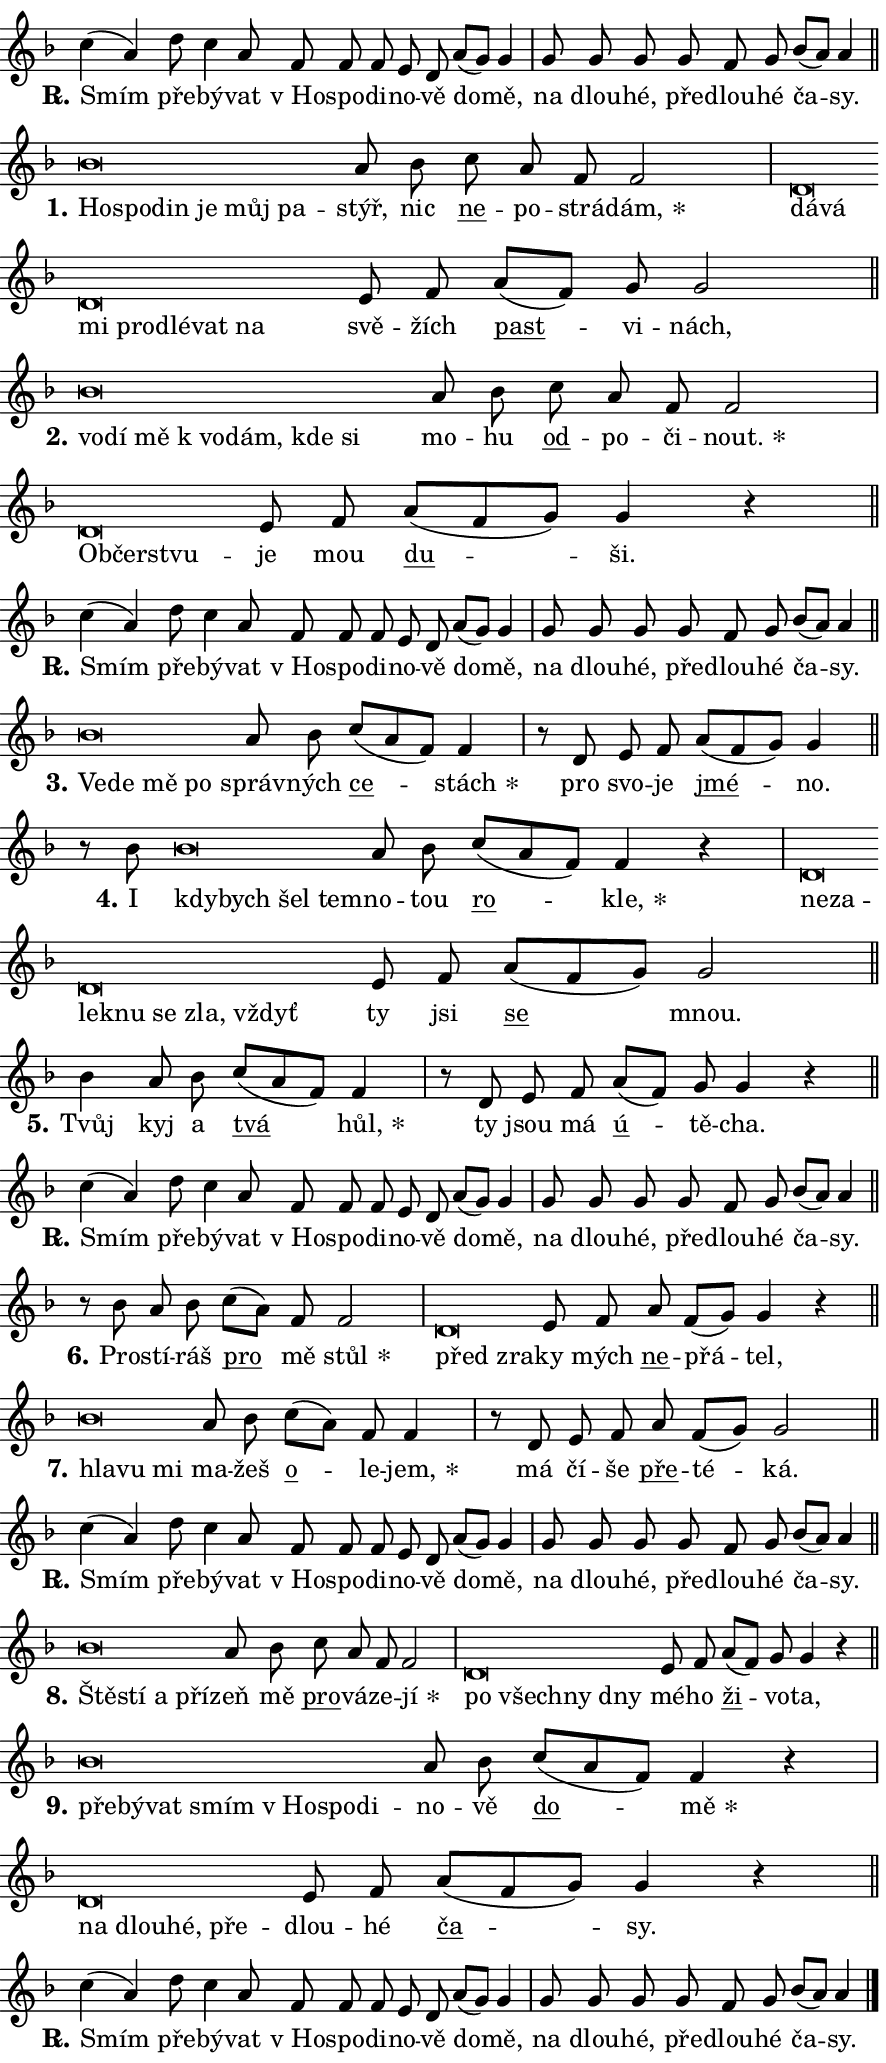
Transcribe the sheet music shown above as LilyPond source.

\version "2.24.0"
\header { tagline = "" }
\paper {
  indent = 0\cm
  top-margin = 0\cm
  right-margin = 0.13\cm % to fit lyric hyphens
  bottom-margin = 0\cm
  left-margin = 0\cm
  paper-width = 15\cm
  page-breaking = #ly:one-page-breaking
  system-system-spacing.basic-distance = #11
  score-system-spacing.basic-distance = #11
  ragged-last = ##f
}


%% Author: Thomas Morley
%% https://lists.gnu.org/archive/html/lilypond-user/2020-05/msg00002.html
#(define (line-position grob)
"Returns position of @var[grob} in current system:
   @code{'start}, if at first time-step
   @code{'end}, if at last time-step
   @code{'middle} otherwise
"
  (let* ((col (ly:item-get-column grob))
         (ln (ly:grob-object col 'left-neighbor))
         (rn (ly:grob-object col 'right-neighbor))
         (col-to-check-left (if (ly:grob? ln) ln col))
         (col-to-check-right (if (ly:grob? rn) rn col))
         (break-dir-left
           (and
             (ly:grob-property col-to-check-left 'non-musical #f)
             (ly:item-break-dir col-to-check-left)))
         (break-dir-right
           (and
             (ly:grob-property col-to-check-right 'non-musical #f)
             (ly:item-break-dir col-to-check-right))))
        (cond ((eqv? 1 break-dir-left) 'start)
              ((eqv? -1 break-dir-right) 'end)
              (else 'middle))))

#(define (tranparent-at-line-position vctor)
  (lambda (grob)
  "Relying on @code{line-position} select the relevant enry from @var{vctor}.
Used to determine transparency,"
    (case (line-position grob)
      ((end) (not (vector-ref vctor 0)))
      ((middle) (not (vector-ref vctor 1)))
      ((start) (not (vector-ref vctor 2))))))

noteHeadBreakVisibility =
#(define-music-function (break-visibility)(vector?)
"Makes @code{NoteHead}s transparent relying on @var{break-visibility}"
#{
  \override NoteHead.transparent =
    #(tranparent-at-line-position break-visibility)
#})

#(define delete-ledgers-for-transparent-note-heads
  (lambda (grob)
    "Reads whether a @code{NoteHead} is transparent.
If so this @code{NoteHead} is removed from @code{'note-heads} from
@var{grob}, which is supposed to be @code{LedgerLineSpanner}.
As a result ledgers are not printed for this @code{NoteHead}"
    (let* ((nhds-array (ly:grob-object grob 'note-heads))
           (nhds-list
             (if (ly:grob-array? nhds-array)
                 (ly:grob-array->list nhds-array)
                 '()))
           ;; Relies on the transparent-property being done before
           ;; Staff.LedgerLineSpanner.after-line-breaking is executed.
           ;; This is fragile ...
           (to-keep
             (remove
               (lambda (nhd)
                 (ly:grob-property nhd 'transparent #f))
               nhds-list)))
      ;; TODO find a better method to iterate over grob-arrays, similiar
      ;; to filter/remove etc for lists
      ;; For now rebuilt from scratch
      (set! (ly:grob-object grob 'note-heads)  '())
      (for-each
        (lambda (nhd)
          (ly:pointer-group-interface::add-grob grob 'note-heads nhd))
        to-keep))))

squashNotes = {
  \override NoteHead.X-extent = #'(-0.2 . 0.2)
  \override NoteHead.Y-extent = #'(-0.75 . 0)
  \override NoteHead.stencil =
    #(lambda (grob)
       (let ((pos (ly:grob-property grob 'staff-position)))
         (begin
           (if (< pos -7) (display "ERROR: Lower brevis then expected\n") (display ""))
           (if (<= pos -6) ly:text-interface::print ly:note-head::print))))
}
unSquashNotes = {
  \revert NoteHead.X-extent
  \revert NoteHead.Y-extent
  \revert NoteHead.stencil
}

hideNotes = \noteHeadBreakVisibility #begin-of-line-visible
unHideNotes = \noteHeadBreakVisibility #all-visible

% work-around for resetting accidentals
% https://lilypond.org/doc/v2.23/Documentation/notation/displaying-rhythms#unmetered-music
cadenzaMeasure = {
  \cadenzaOff
  \partial 1024 s1024
  \cadenzaOn
}

#(define-markup-command (accent layout props text) (markup?)
  "Underline accented syllable"
  (interpret-markup layout props
    #{\markup \override #'(offset . 4.3) \underline { #text }#}))

responsum = \markup \concat {
  "R" \hspace #-1.05 \path #0.1 #'((moveto 0 0.07) (lineto 0.9 0.8)) \hspace #0.05 "."
}

spaceSize = #0.6828661417322834 % exact space size for TeX Gyre Schola

\layout {
  \context {
    \Staff
    \remove "Time_signature_engraver"
    \override LedgerLineSpanner.after-line-breaking = #delete-ledgers-for-transparent-note-heads
  }
  \context {
    \Lyrics {
      \override LyricSpace.minimum-distance = \spaceSize
      \override LyricText.font-name = #"TeX Gyre Schola"
      \override LyricText.font-size = 1
      \override StanzaNumber.font-name = #"TeX Gyre Schola Bold"
      \override StanzaNumber.font-size = 1
    }
  }
  \context {
    \Score 
    \override NoteHead.text =
      #(lambda (grob) 
        (let ((pos (ly:grob-property grob 'staff-position)))
          #{\markup {
            \combine
              \halign #-0.55 \raise #(if (= pos -6) 0 0.5) \override #'(thickness . 2) \draw-line #'(3.2 . 0)
              \musicglyph "noteheads.sM1"
          }#}))
  }
}

% magnetic-lyrics.ily
%
%   written by
%     Jean Abou Samra <jean@abou-samra.fr>
%     Werner Lemberg <wl@gnu.org>
%
%   adapted by
%     Jiri Hon <jiri.hon@gmail.com>
%
% Version 2022-Apr-15

% https://www.mail-archive.com/lilypond-user@gnu.org/msg149350.html

#(define (Left_hyphen_pointer_engraver context)
   "Collect syllable-hyphen-syllable occurrences in lyrics and store
them in properties.  This engraver only looks to the left.  For
example, if the lyrics input is @code{foo -- bar}, it does the
following.

@itemize @bullet
@item
Set the @code{text} property of the @code{LyricHyphen} grob between
@q{foo} and @q{bar} to @code{foo}.

@item
Set the @code{left-hyphen} property of the @code{LyricText} grob with
text @q{foo} to the @code{LyricHyphen} grob between @q{foo} and
@q{bar}.
@end itemize

Use this auxiliary engraver in combination with the
@code{lyric-@/text::@/apply-@/magnetic-@/offset!} hook."
   (let ((hyphen #f)
         (text #f))
     (make-engraver
      (acknowledgers
       ((lyric-syllable-interface engraver grob source-engraver)
        (set! text grob)))
      (end-acknowledgers
       ((lyric-hyphen-interface engraver grob source-engraver)
        ;(when (not (grob::has-interface grob 'lyric-space-interface))
          (set! hyphen grob)));)
      ((stop-translation-timestep engraver)
       (when (and text hyphen)
         (ly:grob-set-object! text 'left-hyphen hyphen))
       (set! text #f)
       (set! hyphen #f)))))

#(define (lyric-text::apply-magnetic-offset! grob)
   "If the space between two syllables is less than the value in
property @code{LyricText@/.details@/.squash-threshold}, move the right
syllable to the left so that it gets concatenated with the left
syllable.

Use this function as a hook for
@code{LyricText@/.after-@/line-@/breaking} if the
@code{Left_@/hyphen_@/pointer_@/engraver} is active."
   (let ((hyphen (ly:grob-object grob 'left-hyphen #f)))
     (when hyphen
       (let ((left-text (ly:spanner-bound hyphen LEFT)))
         (when (grob::has-interface left-text 'lyric-syllable-interface)
           (let* ((common (ly:grob-common-refpoint grob left-text X))
                  (this-x-ext (ly:grob-extent grob common X))
                  (left-x-ext
                   (begin
                     ;; Trigger magnetism for left-text.
                     (ly:grob-property left-text 'after-line-breaking)
                     (ly:grob-extent left-text common X)))
                  ;; `delta` is the gap width between two syllables.
                  (delta (- (interval-start this-x-ext)
                            (interval-end left-x-ext)))
                  (details (ly:grob-property grob 'details))
                  (threshold (assoc-get 'squash-threshold details 0.2)))
             (when (< delta threshold)
               (let* (;; We have to manipulate the input text so that
                      ;; ligatures crossing syllable boundaries are not
                      ;; disabled.  For languages based on the Latin
                      ;; script this is essentially a beautification.
                      ;; However, for non-Western scripts it can be a
                      ;; necessity.
                      (lt (ly:grob-property left-text 'text))
                      (rt (ly:grob-property grob 'text))
                      (is-space (grob::has-interface hyphen 'lyric-space-interface))
                      (space (if is-space " " ""))
                      (extra-delta (if is-space spaceSize 0))
                      ;; Append new syllable.
                      (ltrt-space (if (and (string? lt) (string? rt))
                                (string-append lt space rt)
                                (make-concat-markup (list lt space rt))))
                      ;; Right-align `ltrt` to the right side.
                      (ltrt-space-markup (grob-interpret-markup
                               grob
                               (make-translate-markup
                                (cons (interval-length this-x-ext) 0)
                                (make-right-align-markup ltrt-space)))))
                 (begin
                   ;; Don't print `left-text`.
                   (ly:grob-set-property! left-text 'stencil #f)
                   ;; Set text and stencil (which holds all collected
                   ;; syllables so far) and shift it to the left.
                   (ly:grob-set-property! grob 'text ltrt-space)
                   (ly:grob-set-property! grob 'stencil ltrt-space-markup)
                   (ly:grob-translate-axis! grob (- (- delta extra-delta)) X))))))))))


#(define (lyric-hyphen::displace-bounds-first grob)
   ;; Make very sure this callback isn't triggered too early.
   (let ((left (ly:spanner-bound grob LEFT))
         (right (ly:spanner-bound grob RIGHT)))
     (ly:grob-property left 'after-line-breaking)
     (ly:grob-property right 'after-line-breaking)
     (ly:lyric-hyphen::print grob)))

squashThreshold = #0.4

\layout {
  \context {
    \Lyrics
    \consists #Left_hyphen_pointer_engraver
    \override LyricText.after-line-breaking =
      #lyric-text::apply-magnetic-offset!
    \override LyricHyphen.stencil = #lyric-hyphen::displace-bounds-first
    \override LyricText.details.squash-threshold = \squashThreshold
    \override LyricHyphen.minimum-distance = 0
    \override LyricHyphen.minimum-length = \squashThreshold
  }
}

squashText = \override LyricText.details.squash-threshold = 9999
unSquashText = \override LyricText.details.squash-threshold = \squashThreshold

leftText = \override LyricText.self-alignment-X = #LEFT
unLeftText = \revert LyricText.self-alignment-X

starOffset = #(lambda (grob) 
                (let ((x_offset (ly:self-alignment-interface::aligned-on-x-parent grob)))
                  (if (= x_offset 0) 0 (+ x_offset 1.2))))

star = #(define-music-function (syllable)(string?)
"Append star separator at the end of a syllable"
#{
  \once \override LyricText.X-offset = #starOffset
  \lyricmode { \markup {
    #syllable
    \override #'((font-name . "TeX Gyre Schola Bold")) \hspace #0.2 \lower #0.65 \larger "*"
  } }
#})

starAccent = #(define-music-function (syllable)(string?)
"Append star separator at the end of a syllable and make accent"
#{
  \once \override LyricText.X-offset = #starOffset
  \lyricmode { \markup {
    \accent #syllable
    \override #'((font-name . "TeX Gyre Schola Bold")) \hspace #0.2 \lower #0.65 \larger "*"
  } }
#})

breath = #(define-music-function (syllable)(string?)
"Append breathing indicator at the end of a syllable"
#{
  \lyricmode { \markup { #syllable "+" } }
#})

optionalBreath = #(define-music-function (syllable)(string?)
"Append optional breathing indicator at the end of a syllable"
#{
  \lyricmode { \markup { #syllable "(+)" } }
#})


\score {
    <<
        \new Voice = "melody" { \cadenzaOn \key f \major \relative { c''4( a) d8 c4 a8 \bar "" f f f \bar "" e d \bar "" a'[( g)] g4 \cadenzaMeasure \bar "|" g8 g g \bar "" g f g \bar "" bes[( a)] a4 \cadenzaMeasure \bar "||" \break } }
        \new Lyrics \lyricsto "melody" { \lyricmode { \set stanza = \responsum
Smím pře -- bý -- vat "v Ho" -- spo -- di -- no -- vě do -- mě, na dlou -- hé, pře -- dlou -- hé ča -- sy. } }
    >>
    \layout {}
}

\score {
    <<
        \new Voice = "melody" { \cadenzaOn \key f \major \relative { \squashNotes bes'\breve*1/16 \hideNotes \breve*1/16 \bar "" \breve*1/16 \bar "" \breve*1/16 \bar "" \breve*1/16 \breve*1/16 \bar "" \unHideNotes \unSquashNotes a8 bes \bar "" c a f f2 \cadenzaMeasure \bar "|" \squashNotes d\breve*1/16 \hideNotes \breve*1/16 \bar "" \breve*1/16 \bar "" \breve*1/16 \bar "" \breve*1/16 \bar "" \breve*1/16 \breve*1/16 \bar "" \unHideNotes \unSquashNotes e8 f \bar "" a[( f)] g g2 \cadenzaMeasure \bar "||" \break } }
        \new Lyrics \lyricsto "melody" { \lyricmode { \set stanza = "1."
\leftText Ho -- \squashText spo -- din je můj pa -- \unLeftText \unSquashText stýř, nic \markup \accent ne -- po -- strá -- \star dám, \leftText dá -- \squashText vá mi pro -- dlé -- vat na \unLeftText \unSquashText svě -- žích \markup \accent past -- vi -- nách, } }
    >>
    \layout {}
}

\score {
    <<
        \new Voice = "melody" { \cadenzaOn \key f \major \relative { \squashNotes bes'\breve*1/16 \hideNotes \breve*1/16 \bar "" \breve*1/16 \bar "" \breve*1/16 \bar "" \breve*1/16 \bar "" \breve*1/16 \breve*1/16 \bar "" \unHideNotes \unSquashNotes a8 bes \bar "" c a f f2 \cadenzaMeasure \bar "|" \squashNotes d\breve*1/16 \hideNotes \breve*1/16 \breve*1/16 \bar "" \unHideNotes \unSquashNotes e8 f \bar "" a[( f g)] g4 r \cadenzaMeasure \bar "||" \break } }
        \new Lyrics \lyricsto "melody" { \lyricmode { \set stanza = "2."
\leftText vo -- \squashText dí mě "k vo" -- dám, kde si \unLeftText \unSquashText mo -- hu \markup \accent od -- po -- či -- \star nout. \leftText Ob -- \squashText čerst -- vu -- \unLeftText \unSquashText je mou \markup \accent du -- ši. } }
    >>
    \layout {}
}

\score {
    <<
        \new Voice = "melody" { \cadenzaOn \key f \major \relative { c''4( a) d8 c4 a8 \bar "" f f f \bar "" e d \bar "" a'[( g)] g4 \cadenzaMeasure \bar "|" g8 g g \bar "" g f g \bar "" bes[( a)] a4 \cadenzaMeasure \bar "||" \break } }
        \new Lyrics \lyricsto "melody" { \lyricmode { \set stanza = \responsum
Smím pře -- bý -- vat "v Ho" -- spo -- di -- no -- vě do -- mě, na dlou -- hé, pře -- dlou -- hé ča -- sy. } }
    >>
    \layout {}
}

\score {
    <<
        \new Voice = "melody" { \cadenzaOn \key f \major \relative { \squashNotes bes'\breve*1/16 \hideNotes \breve*1/16 \bar "" \breve*1/16 \breve*1/16 \bar "" \unHideNotes \unSquashNotes a8 bes \bar "" c[( a f)] f4 \cadenzaMeasure \bar "|" r8 d8 e8 f \bar "" a[( f g)] g4 \cadenzaMeasure \bar "||" \break } }
        \new Lyrics \lyricsto "melody" { \lyricmode { \set stanza = "3."
\leftText Ve -- \squashText de mě po \unLeftText \unSquashText správ -- ných \markup \accent ce -- \star stách pro svo -- je \markup \accent jmé -- no. } }
    >>
    \layout {}
}

\score {
    <<
        \new Voice = "melody" { \cadenzaOn \key f \major \relative { r8 bes' \squashNotes bes\breve*1/16 \hideNotes \breve*1/16 \bar "" \breve*1/16 \breve*1/16 \bar "" \unHideNotes \unSquashNotes a8 bes \bar "" c[( a f)] f4 r \cadenzaMeasure \bar "|" \squashNotes d\breve*1/16 \hideNotes \breve*1/16 \bar "" \breve*1/16 \bar "" \breve*1/16 \bar "" \breve*1/16 \bar "" \breve*1/16 \breve*1/16 \bar "" \unHideNotes \unSquashNotes e8 f \bar "" a[( f g)] g2 \cadenzaMeasure \bar "||" \break } }
        \new Lyrics \lyricsto "melody" { \lyricmode { \set stanza = "4."
I \leftText kdy -- \squashText bych šel tem -- \unLeftText \unSquashText no -- tou \markup \accent ro -- \star kle, \leftText ne -- \squashText za -- lek -- nu se zla, vždyť \unLeftText \unSquashText ty jsi \markup \accent se mnou. } }
    >>
    \layout {}
}

\score {
    <<
        \new Voice = "melody" { \cadenzaOn \key f \major \relative { bes'4 a8 bes \bar "" c[( a f)] f4 \cadenzaMeasure \bar "|" r8 d e8 f \bar "" a[( f)] g g4 r \cadenzaMeasure \bar "||" \break } }
        \new Lyrics \lyricsto "melody" { \lyricmode { \set stanza = "5."
Tvůj kyj a \markup \accent tvá \star hůl, ty jsou má \markup \accent ú -- tě -- cha. } }
    >>
    \layout {}
}

\score {
    <<
        \new Voice = "melody" { \cadenzaOn \key f \major \relative { c''4( a) d8 c4 a8 \bar "" f f f \bar "" e d \bar "" a'[( g)] g4 \cadenzaMeasure \bar "|" g8 g g \bar "" g f g \bar "" bes[( a)] a4 \cadenzaMeasure \bar "||" \break } }
        \new Lyrics \lyricsto "melody" { \lyricmode { \set stanza = \responsum
Smím pře -- bý -- vat "v Ho" -- spo -- di -- no -- vě do -- mě, na dlou -- hé, pře -- dlou -- hé ča -- sy. } }
    >>
    \layout {}
}

\score {
    <<
        \new Voice = "melody" { \cadenzaOn \key f \major \relative { r8 bes' a8 bes \bar "" c[( a)] f f2 \cadenzaMeasure \bar "|" \squashNotes d\breve*1/16 \hideNotes \breve*1/16 \bar "" \unHideNotes \unSquashNotes e8 f \bar "" a f[( g)] g4 r \cadenzaMeasure \bar "||" \break } }
        \new Lyrics \lyricsto "melody" { \lyricmode { \set stanza = "6."
Pro -- stí -- ráš \markup \accent pro mě \star stůl \leftText před \squashText zra -- \unLeftText \unSquashText ky mých \markup \accent ne -- přá -- tel, } }
    >>
    \layout {}
}

\score {
    <<
        \new Voice = "melody" { \cadenzaOn \key f \major \relative { \squashNotes bes'\breve*1/16 \hideNotes \breve*1/16 \breve*1/16 \bar "" \unHideNotes \unSquashNotes a8 bes \bar "" c[( a)] f f4 \cadenzaMeasure \bar "|" r8 d e8 f \bar "" a f[( g)] g2 \cadenzaMeasure \bar "||" \break } }
        \new Lyrics \lyricsto "melody" { \lyricmode { \set stanza = "7."
\leftText hla -- \squashText vu mi \unLeftText \unSquashText ma -- žeš \markup \accent o -- le -- \star jem, má čí -- še \markup \accent pře -- té -- ká. } }
    >>
    \layout {}
}

\score {
    <<
        \new Voice = "melody" { \cadenzaOn \key f \major \relative { c''4( a) d8 c4 a8 \bar "" f f f \bar "" e d \bar "" a'[( g)] g4 \cadenzaMeasure \bar "|" g8 g g \bar "" g f g \bar "" bes[( a)] a4 \cadenzaMeasure \bar "||" \break } }
        \new Lyrics \lyricsto "melody" { \lyricmode { \set stanza = \responsum
Smím pře -- bý -- vat "v Ho" -- spo -- di -- no -- vě do -- mě, na dlou -- hé, pře -- dlou -- hé ča -- sy. } }
    >>
    \layout {}
}

\score {
    <<
        \new Voice = "melody" { \cadenzaOn \key f \major \relative { \squashNotes bes'\breve*1/16 \hideNotes \breve*1/16 \bar "" \breve*1/16 \breve*1/16 \bar "" \unHideNotes \unSquashNotes a8 bes \bar "" c a f f2 \cadenzaMeasure \bar "|" \squashNotes d\breve*1/16 \hideNotes \breve*1/16 \bar "" \breve*1/16 \breve*1/16 \bar "" \unHideNotes \unSquashNotes e8 f \bar "" a[( f)] g g4 r \cadenzaMeasure \bar "||" \break } }
        \new Lyrics \lyricsto "melody" { \lyricmode { \set stanza = "8."
\leftText Ště -- \squashText stí a pří -- \unLeftText \unSquashText zeň mě \markup \accent pro -- vá -- ze -- \star jí \leftText po \squashText všech -- ny dny \unLeftText \unSquashText mé -- ho \markup \accent ži -- vo -- ta, } }
    >>
    \layout {}
}

\score {
    <<
        \new Voice = "melody" { \cadenzaOn \key f \major \relative { \squashNotes bes'\breve*1/16 \hideNotes \breve*1/16 \bar "" \breve*1/16 \bar "" \breve*1/16 \bar "" \breve*1/16 \bar "" \breve*1/16 \breve*1/16 \bar "" \unHideNotes \unSquashNotes a8 bes \bar "" c[( a f)] f4 r \cadenzaMeasure \bar "|" \squashNotes d\breve*1/16 \hideNotes \breve*1/16 \bar "" \breve*1/16 \breve*1/16 \bar "" \unHideNotes \unSquashNotes e8 f \bar "" a[( f g)] g4 r \cadenzaMeasure \bar "||" \break } }
        \new Lyrics \lyricsto "melody" { \lyricmode { \set stanza = "9."
\leftText pře -- \squashText bý -- vat smím "v Ho" -- spo -- di -- \unLeftText \unSquashText no -- vě \markup \accent do -- \star mě \leftText na \squashText dlou -- hé, pře -- \unLeftText \unSquashText dlou -- hé \markup \accent ča -- sy. } }
    >>
    \layout {}
}

\score {
    <<
        \new Voice = "melody" { \cadenzaOn \key f \major \relative { c''4( a) d8 c4 a8 \bar "" f f f \bar "" e d \bar "" a'[( g)] g4 \cadenzaMeasure \bar "|" g8 g g \bar "" g f g \bar "" bes[( a)] a4 \cadenzaMeasure \bar "||" \break } \bar "|." }
        \new Lyrics \lyricsto "melody" { \lyricmode { \set stanza = \responsum
Smím pře -- bý -- vat "v Ho" -- spo -- di -- no -- vě do -- mě, na dlou -- hé, pře -- dlou -- hé ča -- sy. } }
    >>
    \layout {}
}
